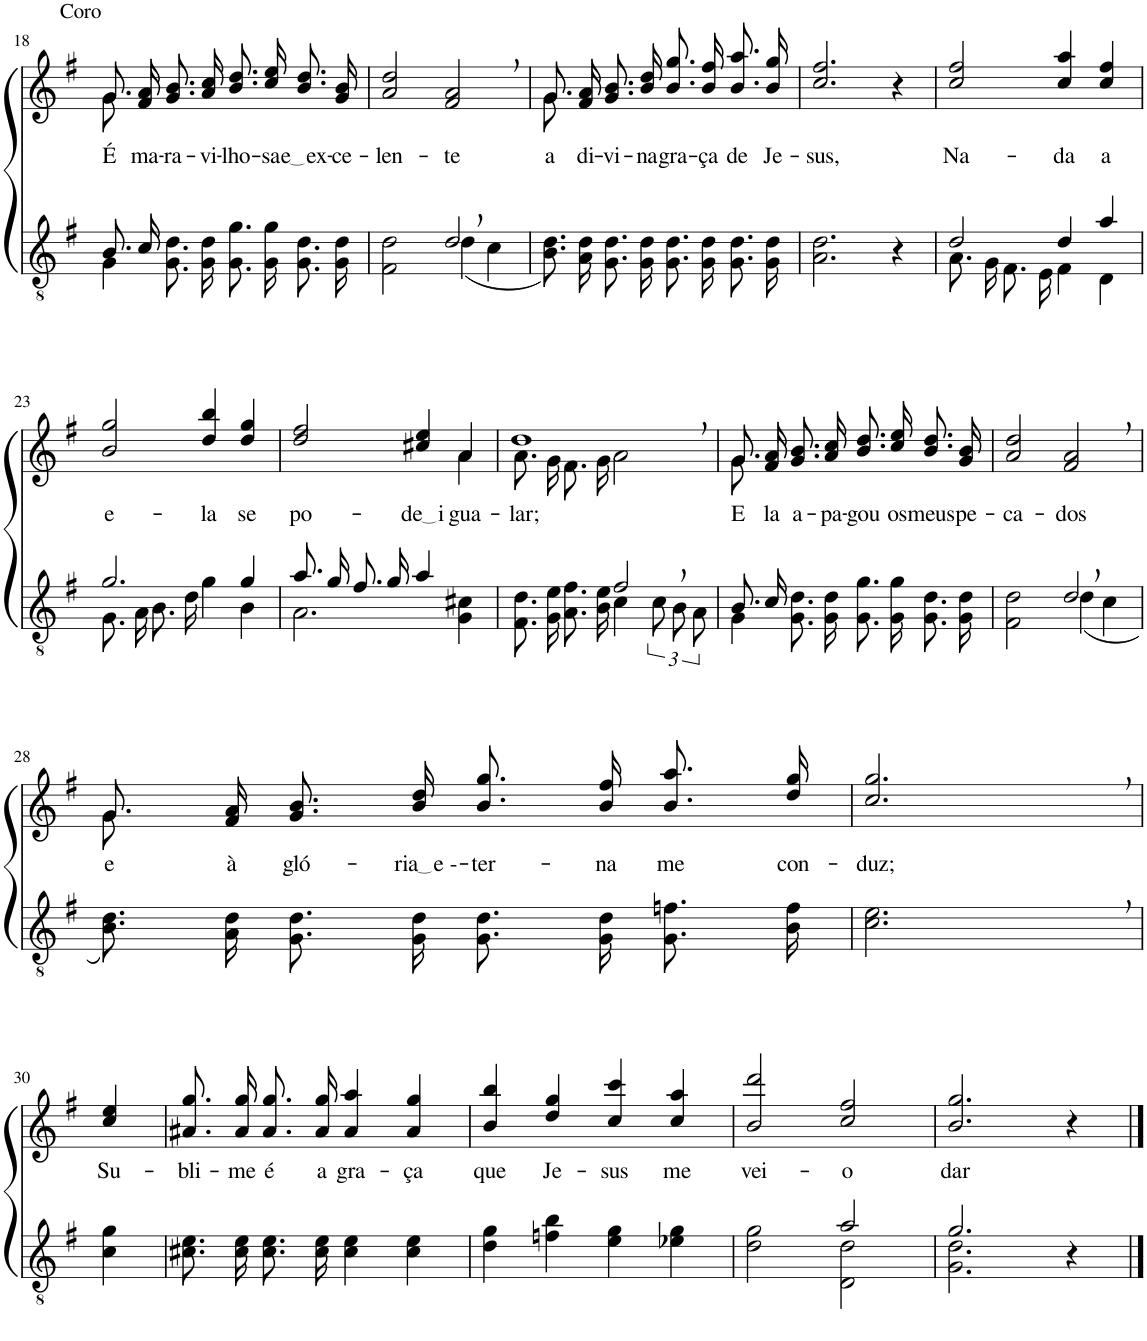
**kern	**kern	**text
*part2	*part1	*part1
*staff2	*staff1	*staff1
*I"Parte III e IV	*I"Parte I e II	*
!!LO:PB:g=z
*clefGv2	*clefG2	*
*Trd5c9	*Trd5c9	*
*k[f#]	*k[f#]	*
*M4/4	*M4/4	*
=18	=18	=18
*^	*^	*
!	!	!LO:TX:a:t=Coro	!	!
!	!	!	!	!LO:LY:b
8.B/L	4G\	8.g/L	8.g\	É
!	!	!	!	!LO:LY:b
16c/Jk	.	16f#/ 16a/Jk	2ryy	ma-
!	!	!	!	!LO:LY:b
4ryy	8.G\ 8.d\L	8.g/ 8.b/L	.	-ra-
!	!	!	!	!LO:LY:b
.	16G\ 16d\Jk	16a/ 16cc/Jk	.	-vi-
!	!	!	!	!LO:LY:b
2ryy	8.G\ 8.g\L	8.b\ 8.dd\L	.	-lho-
!	!	!	!	!LO:LY:b
.	16G\ 16g\Jk	16cc\ 16ee\Jk	4ryy	-sa
!	!	!	!	!LO:LY:b
.	8.G\ 8.d\L	8.b\ 8.dd\L	.	e ex
!	!	!	!	!LO:LY:b
.	16G\ 16d\Jk	16g\ 16b\Jk	16ryy	-ce-
=19	=19	=19	=19	=19
!	!	!	!	!LO:LY:b
*	*	*v	*v	*
2ryy	2F#\ 2d\	2a/ 2dd/	-len-
!	!	!	!LO:LY:b
2d,/	(4d\	2f#/, 2a/,	-te
.	4c\	.	.
=20	=20	=20	=20
*	*	*^	*
!	!	!	!	!LO:LY:b
*v	*v	*	*	*
8.B\ 8.d\L)	8.g/L	8.g\	a
!	!	!	!LO:LY:b
16A\ 16d\Jk	16f#/ 16a/Jk	2ryy	di-
!	!	!	!LO:LY:b
8.G\ 8.d\L	8.g\ 8.b\L	.	-vi-
!	!	!	!LO:LY:b
16G\ 16d\Jk	16b\ 16dd\Jk	.	-na
!	!	!	!LO:LY:b
8.G\ 8.d\L	8.b\ 8.gg\L	.	gra-
!	!	!	!LO:LY:b
16G\ 16d\Jk	16b\ 16ff#\Jk	4ryy	-ça
!	!	!	!LO:LY:b
8.G\ 8.d\L	8.b\ 8.aa\L	.	de
!	!	!	!LO:LY:b
16G\ 16d\Jk	16b\ 16gg\Jk	16ryy	Je-
=21	=21	=21	=21
!	!	!	!LO:LY:b
*	*v	*v	*
2.A\ 2.d\	2.cc/ 2.ff#/	-sus,
4r	4r	.
=22	=22	=22
*^	*	*
!	!	!	!LO:LY:b
2d/	8.A\L	2cc/ 2ff#/	-Na-
.	16G\Jk	.	.
.	8.F#\L	.	.
.	16E\Jk	.	.
!	!	!	!LO:LY:b
4d/	4F#\	4cc/ 4aa/	-da
!	!	!	!LO:LY:b
4a/	4D\	4cc/ 4ff#/	a
!!LO:LB:g=z
=23	=23	=23	=23
!	!	!	!LO:LY:b
2.g/	8.G\L	2b/ 2gg/	e-
.	16A\Jk	.	.
.	8.B\L	.	.
.	16d\Jk	.	.
!	!	!	!LO:LY:b
.	4g\	4dd/ 4bb/	-la
!	!	!	!LO:LY:b
4g/	4B\	4dd/ 4gg/	se
=24	=24	=24	=24
!	!	!	!LO:LY:b
*	*	*^	*
8.a/L	2.A\	2dd/ 2ff#/	2.ryy	po-
16g/Jk	.	.	.	.
8.f#/L	.	.	.	.
16g/Jk	.	.	.	.
!	!	!	!	!LO:LY:b
4a/	.	4cc#X/ 4ee/	.	de i
!	!	!	!	!LO:LY:b
4ryy	4G\ 4c#X\	4a/	4a\	-gua-
=25	=25	=25	=25	=25
!	!	!	!	!LO:LY:b
2ryy	8.F#\ 8.d\L	1dd,	8.a\L	-lar;
.	16G\ 16e\Jk	.	16g\Jk	.
.	8.A\ 8.f#\L	.	8.f#\L	.
.	16B\ 16e\Jk	.	16g\Jk	.
2f#,/	4c\	.	2a\	.
.	12c\L	.	.	.
.	12B\	.	.	.
.	12A\J	.	.	.
=26	=26	=26	=26	=26
!	!	!	!	!LO:LY:b
8.B/L	4G\	8.g/L	8.g\	E-
!	!	!	!	!LO:LY:b
16c/Jk	.	16f#/ 16a/Jk	2ryy	-la
!	!	!	!	!LO:LY:b
4ryy	8.G\ 8.d\L	8.g/ 8.b/L	.	a-
!	!	!	!	!LO:LY:b
.	16G\ 16d\Jk	16a/ 16cc/Jk	.	-pa-
!	!	!	!	!LO:LY:b
2ryy	8.G\ 8.g\L	8.b\ 8.dd\L	.	-gou
!	!	!	!	!LO:LY:b
.	16G\ 16g\Jk	16cc\ 16ee\Jk	4ryy	os
!	!	!	!	!LO:LY:b
.	8.G\ 8.d\L	8.b\ 8.dd\L	.	meus
!	!	!	!	!LO:LY:b
.	16G\ 16d\Jk	16g\ 16b\Jk	16ryy	pe-
=27	=27	=27	=27	=27
!	!	!	!	!LO:LY:b
*	*	*v	*v	*
2ryy	2F#\ 2d\	2a/ 2dd/	-ca-
!	!	!	!LO:LY:b
2d,/	(4d\	2f#/, 2a/,	-dos
.	4c\	.	.
!!LO:LB:g=z
=28	=28	=28	=28
*	*	*^	*
!	!	!	!	!LO:LY:b
*v	*v	*	*	*
8.B\ 8.d\L)	8.g/L	8.g\	e
!	!	!	!LO:LY:b
16A\ 16d\Jk	16f#/ 16a/Jk	2ryy	à
!	!	!	!LO:LY:b
8.G\ 8.d\L	8.g\ 8.b\L	.	gló-
!	!	!	!LO:LY:b
16G\ 16d\Jk	16b\ 16dd\Jk	.	ria e -
!	!	!	!LO:LY:b
8.G\ 8.d\L	8.b\ 8.gg\L	.	-ter-
!	!	!	!LO:LY:b
16G\ 16d\Jk	16b\ 16ff#\Jk	4ryy	-na
!	!	!	!LO:LY:b
8.G\ 8.fn\L	8.b\ 8.aa\L	.	me
!	!	!	!LO:LY:b
16B\ 16f\Jk	16dd\ 16gg\Jk	16ryy	con-
=29	=29	=29	=29
!	!	!	!LO:LY:b
*	*v	*v	*
2.c\, 2.e\,	2.cc/, 2.gg/,	-duz;
!!LO:LB:g=z
=30	=30	=30
!	!	!LO:LY:b
4c\ 4g\	4cc/ 4ee/	Su-
=31	=31	=31
!	!	!LO:LY:b
8.c#X\ 8.e\L	8.a#X\ 8.gg\L	-bli-
!	!	!LO:LY:b
16c#\ 16e\Jk	16a#\ 16gg\Jk	-me
!	!	!LO:LY:b
8.c#\ 8.e\L	8.a#\ 8.gg\L	é
!	!	!LO:LY:b
16c#\ 16e\Jk	16a#\ 16gg\Jk	a
!	!	!LO:LY:b
4c#\ 4e\	4a#/ 4aa/	gra-
!	!	!LO:LY:b
4c#\ 4e\	4a#/ 4gg/	-ça
=32	=32	=32
!	!	!LO:LY:b
4d\ 4g\	4b/ 4bb/	que
!	!	!LO:LY:b
4fn\ 4b\	4dd/ 4gg/	Je-
!	!	!LO:LY:b
4e\ 4g\	4cc/ 4ccc/	-sus
!	!	!LO:LY:b
4e-X\ 4g\	4cc/ 4aa/	me
=33	=33	=33
*^	*	*
!	!	!	!LO:LY:b
2ryy	2d\ 2g\	2b/ 2ddd/	vei-
!	!	!	!LO:LY:b
2a/	2D\ 2d\	2cc/ 2ff#/	-o
=34	=34	=34	=34
!	!	!	!LO:LY:b
2.g/	2.G\ 2.d\	2.b/ 2.gg/	dar
4r	4ryy	4r	.
*v	*v	*	*
==	==	==
*-	*-	*-
